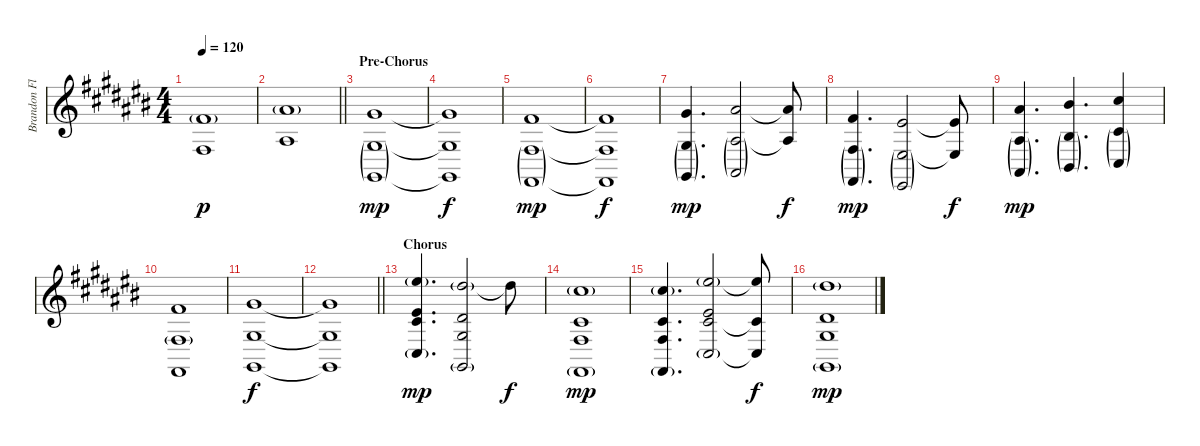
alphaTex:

\track ("Brandon Flowers' synth" "Brandon Fl") {instrument synthstrings1}
\staff {score}
\tuning (E4 B3 G3 D3 A2 E2) {hide}
\ts (4 4)
\tempo 120
\clef g2
\ks c#
(11.3{g} 9.5).1{dy p} |
\barLineRight lightlight
(6.1{g} 8.4).1 |
\section ("" "Pre-Chorus")
(4.1 6.4{g} 4.6{g}).1{dy mp} |
(4.1{t} 6.4{t} 4.6{t}).1{dy f} |
(2.1 4.4{g} 2.6{g}).1{dy mp} |
(2.1{t} 4.4{t} 2.6{t}).1{dy f} |
(4.1 6.4{g} 4.6{g}).4{d dy mp volume 13} (6.1 8.4{g} 6.6{g}).2 (6.1{t} 8.4{t}).8{dy f} |
(2.1 4.4{g} 2.6{g}).4{d dy mp} (1.1 3.4{g} 1.6{g}).2 (1.1{t} 3.4{t}).8{dy f} |
(6.1 8.4{g} 6.6{g}).4{d dy mp} (8.1 10.4{g} 8.6{g}).4{d} (9.1 11.4{g} 9.6{g}).4 |
(2.1 4.4{g} 2.6).1 |
(4.1 6.4 4.6).1{dy f} |
\barLineRight lightlight
(4.1{t} 6.4{t} 4.6{t}).1 |
\section ("" "Chorus")
(13.1{g} 10.3 11.4 9.6{g}).4{d dy mp} (11.1{g} 8.3 11.5 4.6{g}).2 11.1{t}.8{dy f} |
(9.1{g} 6.3 9.5 2.6{g}).1{dy mp} |
(9.1{g} 6.3 9.5 2.6{g}).4{d} (13.1{g} 10.3 11.4 9.6{g}).2 (13.1{t} 11.4{t} 9.6{t}).8{dy f} |
(11.1{g} 8.3 11.5 4.6{g}).1{dy mp}
